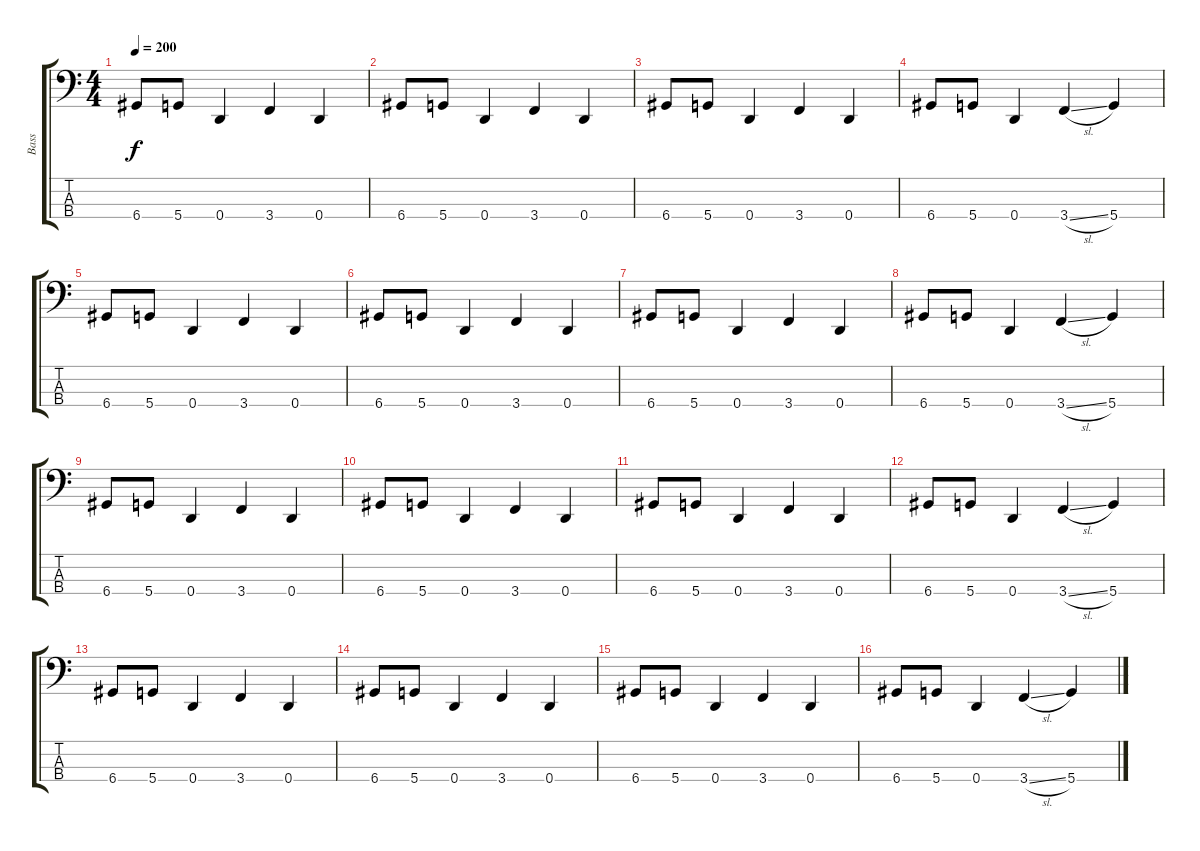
\track ("Bass" "Bass") {instrument electricbasspick}
\staff {score tabs}
\tuning (G2 D2 A1 D1) {hide}
\ts (4 4)
\tempo 200
\clef f4
\ks c
6.4.8{dy f} 5.4.8 0.4.4 3.4.4 0.4.4 |
6.4.8 5.4.8 0.4.4 3.4.4 0.4.4 |
6.4.8 5.4.8 0.4.4 3.4.4 0.4.4 |
6.4.8 5.4.8 0.4.4 3.4{sl}.4 5.4.4 |
6.4.8 5.4.8 0.4.4 3.4.4 0.4.4 |
6.4.8 5.4.8 0.4.4 3.4.4 0.4.4 |
6.4.8 5.4.8 0.4.4 3.4.4 0.4.4 |
6.4.8 5.4.8 0.4.4 3.4{sl}.4 5.4.4 |
6.4.8 5.4.8 0.4.4 3.4.4 0.4.4 |
6.4.8 5.4.8 0.4.4 3.4.4 0.4.4 |
6.4.8 5.4.8 0.4.4 3.4.4 0.4.4 |
6.4.8 5.4.8 0.4.4 3.4{sl}.4 5.4.4 |
6.4.8 5.4.8 0.4.4 3.4.4 0.4.4 |
6.4.8 5.4.8 0.4.4 3.4.4 0.4.4 |
6.4.8 5.4.8 0.4.4 3.4.4 0.4.4 |
6.4.8 5.4.8 0.4.4 3.4{sl}.4 5.4.4
